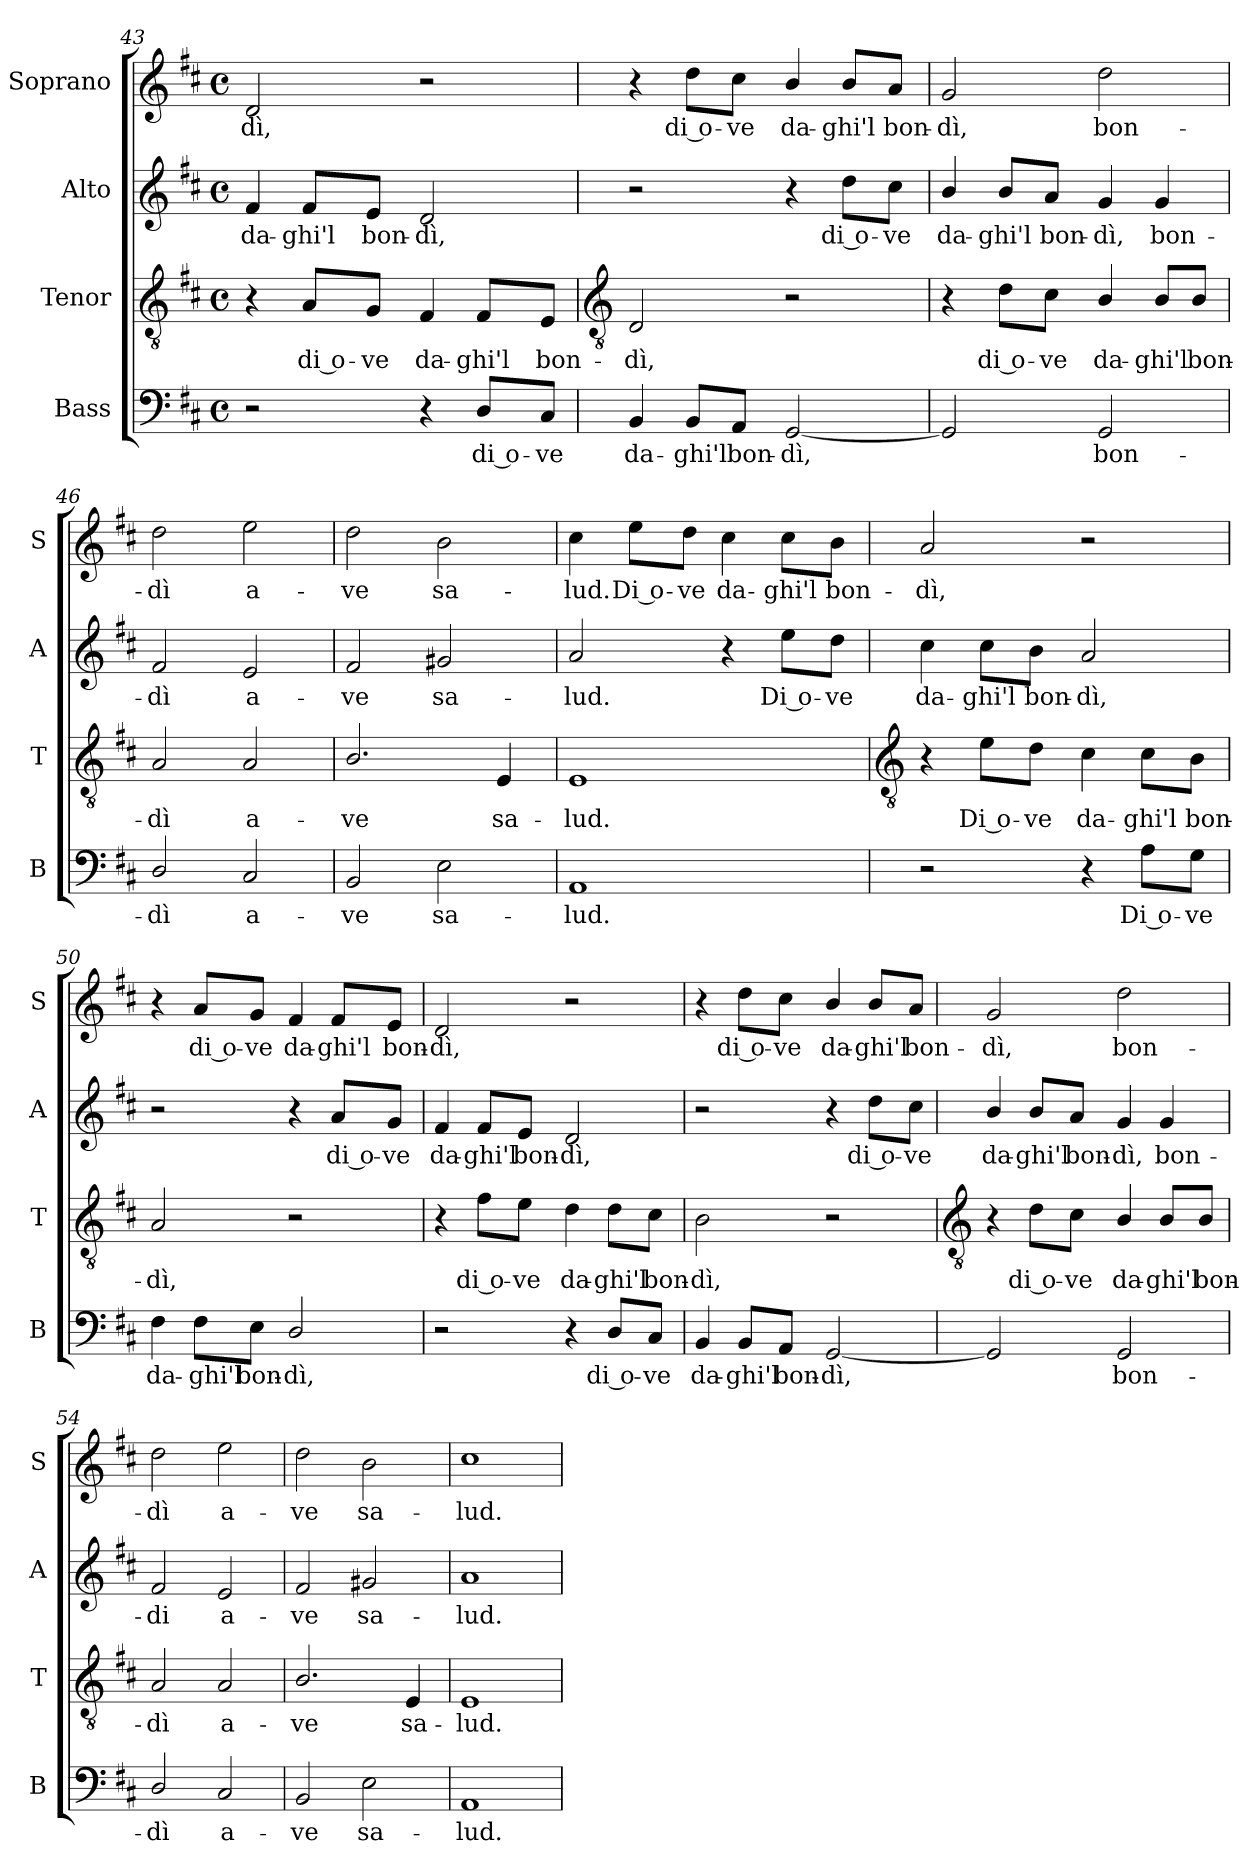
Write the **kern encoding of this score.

**kern	**text	**kern	**text	**kern	**text	**kern	**text
*part4	*part4	*part3	*part3	*part2	*part2	*part1	*part1
*staff4	*staff4	*staff3	*staff3	*staff2	*staff2	*staff1	*staff1
*I"Bass	*	*I"Tenor	*	*I"Alto	*	*I"Soprano	*
*I'B	*	*I'T	*	*I'A	*	*I'S	*
*clefF4	*	*clefGv2	*	*clefG2	*	*clefG2	*
*k[f#c#]	*	*k[f#c#]	*	*k[f#c#]	*	*k[f#c#]	*
*D:	*	*D:	*	*D:	*	*D:	*
*M4/4	*	*M4/4	*	*M4/4	*	*M4/4	*
*met(c)	*	*met(c)	*	*met(c)	*	*met(c)	*
=43	=43	=43	=43	=43	=43	=43	=43
!	!	!	!	!	!LO:LY:b	!	!LO:LY:b
2r	.	4r	.	4f#	da-	2d	-dì,
!	!	!	!LO:LY:b	!	!LO:LY:b	!	!
.	.	8A/L	di o-	8f#/L	-ghi'l	.	.
!	!	!	!LO:LY:b	!	!LO:LY:b	!	!
.	.	8G/J	-ve	8e/J	bon-	.	.
!	!	!	!LO:LY:b	!	!LO:LY:b	!	!
4r	.	4F#	da-	2d	-dì,	2r	.
!	!LO:LY:b	!	!LO:LY:b	!	!	!	!
8D/L	di o-	8F#/L	-ghi'l	.	.	.	.
!	!LO:LY:b	!	!LO:LY:b	!	!	!	!
8C#/J	-ve	8E/J	bon-	.	.	.	.
!!LO:LB:g=z
=44	=44	=44	=44	=44	=44	=44	=44
*	*	*clefGv2	*	*	*	*	*
!	!LO:LY:b	!	!LO:LY:b	!	!	!	!
4BB	da-	2D	-dì,	2r	.	4r	.
!	!LO:LY:b	!	!	!	!	!	!LO:LY:b
8BB/L	-ghi'l	.	.	.	.	8dd\L	di o-
!	!LO:LY:b	!	!	!	!	!	!LO:LY:b
8AA/J	bon-	.	.	.	.	8cc#\J	-ve
!	!LO:LY:b	!	!	!	!	!	!LO:LY:b
[2GG	-dì,	2r	.	4r	.	4b/	da-
!	!	!	!	!	!LO:LY:b	!	!LO:LY:b
.	.	.	.	8dd\L	di o-	8b/L	-ghi'l
!	!	!	!	!	!LO:LY:b	!	!LO:LY:b
.	.	.	.	8cc#\J	-ve	8a/J	bon-
=45	=45	=45	=45	=45	=45	=45	=45
!	!	!	!	!	!LO:LY:b	!	!LO:LY:b
2GG]	.	4r	.	4b/	da-	2g	-dì,
!	!	!	!LO:LY:b	!	!LO:LY:b	!	!
.	.	8d\L	di o-	8b/L	-ghi'l	.	.
!	!	!	!LO:LY:b	!	!LO:LY:b	!	!
.	.	8c#\J	-ve	8a/J	bon-	.	.
!	!LO:LY:b	!	!LO:LY:b	!	!LO:LY:b	!	!LO:LY:b
2GG	bon-	4B/	da-	4g	-dì,	2dd	bon-
!	!	!	!LO:LY:b	!	!LO:LY:b	!	!
.	.	8B/L	-ghi'l	4g	bon-	.	.
!	!	!	!LO:LY:b	!	!	!	!
.	.	8B/J	bon-	.	.	.	.
=46	=46	=46	=46	=46	=46	=46	=46
!	!LO:LY:b	!	!LO:LY:b	!	!LO:LY:b	!	!LO:LY:b
2D/	-dì	2A	-dì	2f#	-dì	2dd	-dì
!	!LO:LY:b	!	!LO:LY:b	!	!LO:LY:b	!	!LO:LY:b
2C#	a-	2A	a-	2e	a-	2ee	a-
=47	=47	=47	=47	=47	=47	=47	=47
!	!LO:LY:b	!	!LO:LY:b	!	!LO:LY:b	!	!LO:LY:b
2BB	-ve	2.B/	-ve	2f#	-ve	2dd	-ve
!	!LO:LY:b	!	!	!	!LO:LY:b	!	!LO:LY:b
2E	sa-	.	.	2g#X	sa-	2b	sa-
!	!	!	!LO:LY:b	!	!	!	!
.	.	4E	sa-	.	.	.	.
=48	=48	=48	=48	=48	=48	=48	=48
!	!LO:LY:b	!	!LO:LY:b	!	!LO:LY:b	!	!LO:LY:b
1AA	-lud.	1E	-lud.	2a	-lud.	4cc#	-lud.
!	!	!	!	!	!	!	!LO:LY:b
.	.	.	.	.	.	8ee\L	Di o-
!	!	!	!	!	!	!	!LO:LY:b
.	.	.	.	.	.	8dd\J	-ve
!	!	!	!	!	!	!	!LO:LY:b
.	.	.	.	4r	.	4cc#	da-
!	!	!	!	!	!LO:LY:b	!	!LO:LY:b
.	.	.	.	8ee\L	Di o-	8cc#\L	-ghi'l
!	!	!	!	!	!LO:LY:b	!	!LO:LY:b
.	.	.	.	8dd\J	-ve	8b\J	bon-
!!LO:LB:g=z
=49	=49	=49	=49	=49	=49	=49	=49
*	*	*clefGv2	*	*	*	*	*
!	!	!	!	!	!LO:LY:b	!	!LO:LY:b
2r	.	4r	.	4cc#	da-	2a	-dì,
!	!	!	!LO:LY:b	!	!LO:LY:b	!	!
.	.	8e\L	Di o-	8cc#\L	-ghi'l	.	.
!	!	!	!LO:LY:b	!	!LO:LY:b	!	!
.	.	8d\J	-ve	8b\J	bon-	.	.
!	!	!	!LO:LY:b	!	!LO:LY:b	!	!
4r	.	4c#	da-	2a	-dì,	2r	.
!	!LO:LY:b	!	!LO:LY:b	!	!	!	!
8A\L	Di o-	8c#\L	-ghi'l	.	.	.	.
!	!LO:LY:b	!	!LO:LY:b	!	!	!	!
8G\J	-ve	8B\J	bon-	.	.	.	.
=50	=50	=50	=50	=50	=50	=50	=50
!	!LO:LY:b	!	!LO:LY:b	!	!	!	!
4F#	da-	2A	-dì,	2r	.	4r	.
!	!LO:LY:b	!	!	!	!	!	!LO:LY:b
8F#\L	-ghi'l	.	.	.	.	8a/L	di o-
!	!LO:LY:b	!	!	!	!	!	!LO:LY:b
8E\J	bon-	.	.	.	.	8g/J	-ve
!	!LO:LY:b	!	!	!	!	!	!LO:LY:b
2D/	-dì,	2r	.	4r	.	4f#	da-
!	!	!	!	!	!LO:LY:b	!	!LO:LY:b
.	.	.	.	8a/L	di o-	8f#/L	-ghi'l
!	!	!	!	!	!LO:LY:b	!	!LO:LY:b
.	.	.	.	8g/J	-ve	8e/J	bon-
=51	=51	=51	=51	=51	=51	=51	=51
!	!	!	!	!	!LO:LY:b	!	!LO:LY:b
2r	.	4r	.	4f#	da-	2d	-dì,
!	!	!	!LO:LY:b	!	!LO:LY:b	!	!
.	.	8f#\L	di o-	8f#/L	-ghi'l	.	.
!	!	!	!LO:LY:b	!	!LO:LY:b	!	!
.	.	8e\J	-ve	8e/J	bon-	.	.
!	!	!	!LO:LY:b	!	!LO:LY:b	!	!
4r	.	4d	da-	2d	-dì,	2r	.
!	!LO:LY:b	!	!LO:LY:b	!	!	!	!
8D/L	di o-	8d\L	-ghi'l	.	.	.	.
!	!LO:LY:b	!	!LO:LY:b	!	!	!	!
8C#/J	-ve	8c#\J	bon-	.	.	.	.
=52	=52	=52	=52	=52	=52	=52	=52
!	!LO:LY:b	!	!LO:LY:b	!	!	!	!
4BB	da-	2B	-dì,	2r	.	4r	.
!	!LO:LY:b	!	!	!	!	!	!LO:LY:b
8BB/L	-ghi'l	.	.	.	.	8dd\L	di o-
!	!LO:LY:b	!	!	!	!	!	!LO:LY:b
8AA/J	bon-	.	.	.	.	8cc#\J	-ve
!	!LO:LY:b	!	!	!	!	!	!LO:LY:b
[2GG	-dì,	2r	.	4r	.	4b/	da-
!	!	!	!	!	!LO:LY:b	!	!LO:LY:b
.	.	.	.	8dd\L	di o-	8b/L	-ghi'l
!	!	!	!	!	!LO:LY:b	!	!LO:LY:b
.	.	.	.	8cc#\J	-ve	8a/J	bon-
!!LO:LB:g=z
=53	=53	=53	=53	=53	=53	=53	=53
*	*	*clefGv2	*	*	*	*	*
!	!	!	!	!	!LO:LY:b	!	!LO:LY:b
2GG]	.	4r	.	4b/	da-	2g	-dì,
!	!	!	!LO:LY:b	!	!LO:LY:b	!	!
.	.	8d\L	di o-	8b/L	-ghi'l	.	.
!	!	!	!LO:LY:b	!	!LO:LY:b	!	!
.	.	8c#\J	-ve	8a/J	bon-	.	.
!	!LO:LY:b	!	!LO:LY:b	!	!LO:LY:b	!	!LO:LY:b
2GG	bon-	4B/	da-	4g	-dì,	2dd	bon-
!	!	!	!LO:LY:b	!	!LO:LY:b	!	!
.	.	8B/L	-ghi'l	4g	bon-	.	.
!	!	!	!LO:LY:b	!	!	!	!
.	.	8B/J	bon-	.	.	.	.
=54	=54	=54	=54	=54	=54	=54	=54
!	!LO:LY:b	!	!LO:LY:b	!	!LO:LY:b	!	!LO:LY:b
2D/	-dì	2A	-dì	2f#	-di	2dd	-dì
!	!LO:LY:b	!	!LO:LY:b	!	!LO:LY:b	!	!LO:LY:b
2C#	a-	2A	a-	2e	a-	2ee	a-
=55	=55	=55	=55	=55	=55	=55	=55
!	!LO:LY:b	!	!LO:LY:b	!	!LO:LY:b	!	!LO:LY:b
2BB	-ve	2.B/	-ve	2f#	-ve	2dd	-ve
!	!LO:LY:b	!	!	!	!LO:LY:b	!	!LO:LY:b
2E	sa-	.	.	2g#X	sa-	2b	sa-
!	!	!	!LO:LY:b	!	!	!	!
.	.	4E	sa-	.	.	.	.
=56	=56	=56	=56	=56	=56	=56	=56
!	!LO:LY:b	!	!LO:LY:b	!	!LO:LY:b	!	!LO:LY:b
1AA	-lud.	1E	-lud.	1a	-lud.	1cc#	-lud.
=	=	=	=	=	=	=	=
*-	*-	*-	*-	*-	*-	*-	*-
